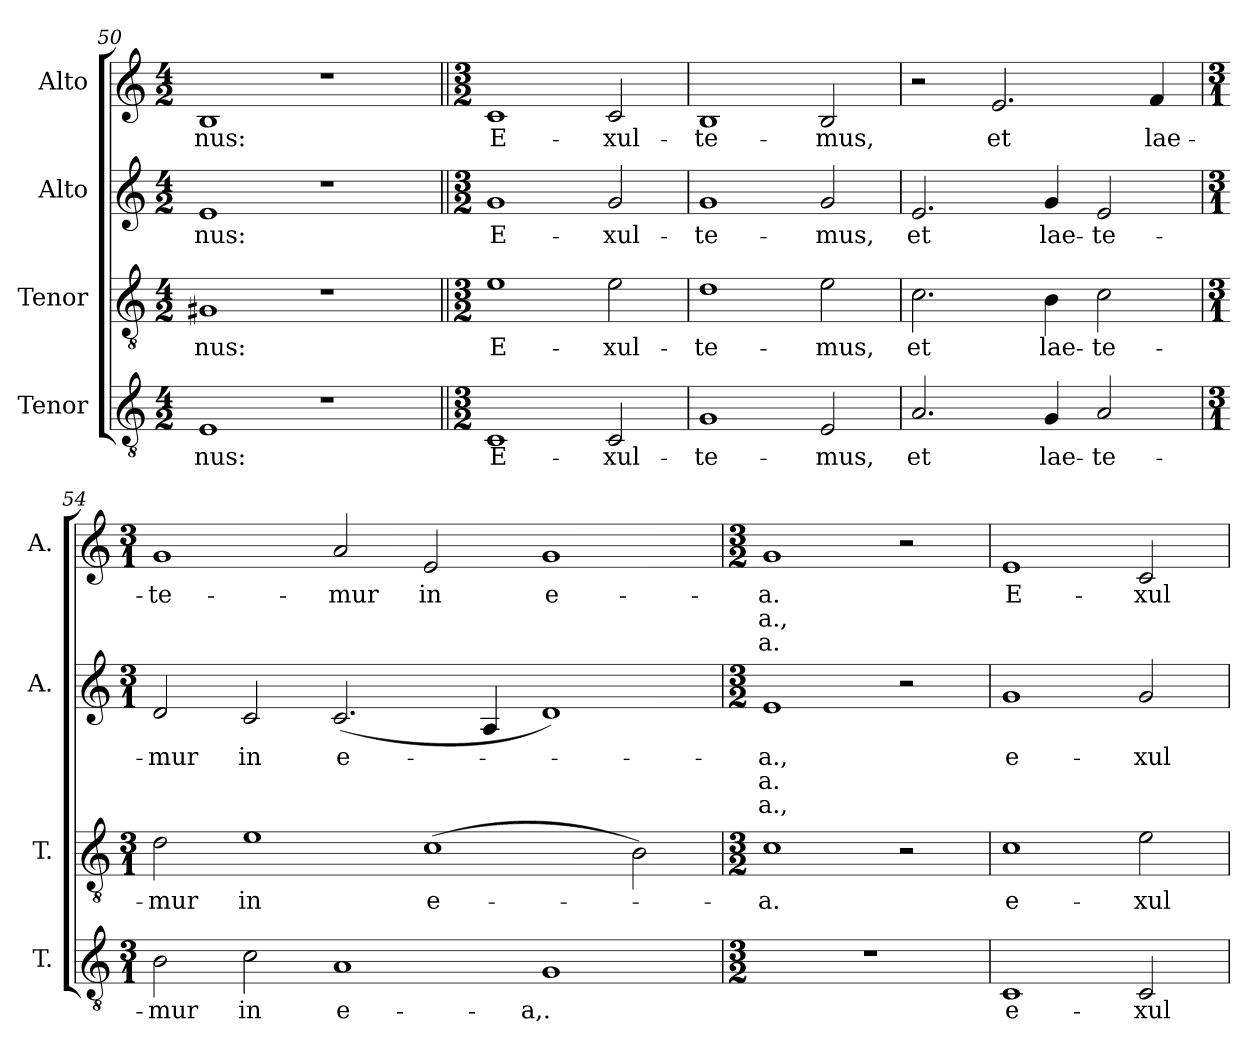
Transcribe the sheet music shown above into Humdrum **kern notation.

**kern	**text	**kern	**text	**kern	**text	**text	**text	**kern	**text	**text	**text
*part4	*part4	*part3	*part3	*part2	*part2	*part2	*part2	*part1	*part1	*part1	*part1
*staff4	*staff4	*staff3	*staff3	*staff2	*staff2	*staff2	*staff2	*staff1	*staff1	*staff1	*staff1
*I"Tenor	*	*I"Tenor	*	*I"Alto	*	*	*	*I"Alto	*	*	*
*I'T.	*	*I'T.	*	*I'A.	*	*	*	*I'A.	*	*	*
*clefGv2	*	*clefGv2	*	*clefG2	*	*	*	*clefG2	*	*	*
*ITrd7c12	*	*ITrd7c12	*	*	*	*	*	*	*	*	*
*k[]	*	*k[]	*	*k[]	*	*	*	*k[]	*	*	*
*C:	*	*C:	*	*C:	*	*	*	*C:	*	*	*
*M4/2	*	*M4/2	*	*M4/2	*	*	*	*M4/2	*	*	*
=50	=50	=50	=50	=50	=50	=50	=50	=50	=50	=50	=50
!	!LO:LY:b:color=#000000	!	!	!	!	!	!	!	!	!	!
!	!	!	!LO:LY:b:color=#000000	!	!	!	!	!	!	!	!
!	!	!	!	!	!LO:LY:b:color=#000000	!	!	!	!	!	!
!	!	!	!	!	!	!	!	!	!LO:LY:b:color=#000000	!	!
1EEi	-nus:	1GG#Xi	-nus:	1ei	-nus:	.	.	1Bi	-nus:	.	.
1r	.	1r	.	1r	.	.	.	1r	.	.	.
=51||	=51||	=51||	=51||	=51||	=51||	=51||	=51||	=51||	=51||	=51||	=51||
*M3/2	*	*M3/2	*	*M3/2	*	*	*	*M3/2	*	*	*
!	!LO:LY:b:color=#000000	!	!	!	!	!	!	!	!	!	!
!	!	!	!LO:LY:b:color=#000000	!	!	!	!	!	!	!	!
!	!	!	!	!	!LO:LY:b:color=#000000	!	!	!	!	!	!
*	*	*	*	*	*	*	*	*MM312	*	*	*
!	!	!	!	!	!	!	!	!	!LO:LY:b:color=#000000	!	!
1CCi	E-	1Ei	E-	1gi	E-	.	.	1ci	E-	.	.
!	!LO:LY:b:color=#000000	!	!	!	!	!	!	!	!	!	!
!	!	!	!LO:LY:b:color=#000000	!	!	!	!	!	!	!	!
!	!	!	!	!	!LO:LY:b:color=#000000	!	!	!	!	!	!
!	!	!	!	!	!	!	!	!	!LO:LY:b:color=#000000	!	!
2CCi/	-xul-	2Ei\	-xul-	2gi/	-xul-	.	.	2ci/	-xul-	.	.
=52	=52	=52	=52	=52	=52	=52	=52	=52	=52	=52	=52
!	!LO:LY:b:color=#000000	!	!	!	!	!	!	!	!	!	!
!	!	!	!LO:LY:b:color=#000000	!	!	!	!	!	!	!	!
!	!	!	!	!	!LO:LY:b:color=#000000	!	!	!	!	!	!
!	!	!	!	!	!	!	!	!	!LO:LY:b:color=#000000	!	!
1GGi	-te-	1Di	-te-	1gi	-te-	.	.	1Bi	-te-	.	.
!	!LO:LY:b:color=#000000	!	!	!	!	!	!	!	!	!	!
!	!	!	!LO:LY:b:color=#000000	!	!	!	!	!	!	!	!
!	!	!	!	!	!LO:LY:b:color=#000000	!	!	!	!	!	!
!	!	!	!	!	!	!	!	!	!LO:LY:b:color=#000000	!	!
2EEi/	-mus,	2Ei\	-mus,	2gi/	-mus,	.	.	2Bi/	-mus,	.	.
=53	=53	=53	=53	=53	=53	=53	=53	=53	=53	=53	=53
!	!LO:LY:b:color=#000000	!	!	!	!	!	!	!	!	!	!
!	!	!	!LO:LY:b:color=#000000	!	!	!	!	!	!	!	!
!	!	!	!	!	!LO:LY:b:color=#000000	!	!	!	!	!	!
2.AAi/	et	2.Ci\	et	2.ei/	et	.	.	2r	.	.	.
!	!	!	!	!	!	!	!	!	!LO:LY:b:color=#000000	!	!
.	.	.	.	.	.	.	.	2.ei/	et	.	.
!	!LO:LY:b:color=#000000	!	!	!	!	!	!	!	!	!	!
!	!	!	!LO:LY:b:color=#000000	!	!	!	!	!	!	!	!
!	!	!	!	!	!LO:LY:b:color=#000000	!	!	!	!	!	!
4GGi/	lae-	4BBi\	lae-	4gi/	lae-	.	.	.	.	.	.
!	!LO:LY:b:color=#000000	!	!	!	!	!	!	!	!	!	!
!	!	!	!LO:LY:b:color=#000000	!	!	!	!	!	!	!	!
!	!	!	!	!	!LO:LY:b:color=#000000	!	!	!	!	!	!
2AAi/	-te-	2Ci\	-te-	2ei/	-te-	.	.	.	.	.	.
!	!	!	!	!	!	!	!	!	!LO:LY:b:color=#000000	!	!
.	.	.	.	.	.	.	.	4fi/	lae-	.	.
=54	=54	=54	=54	=54	=54	=54	=54	=54	=54	=54	=54
*M3/1	*	*M3/1	*	*M3/1	*	*	*	*M3/1	*	*	*
!	!LO:LY:b:color=#000000	!	!	!	!	!	!	!	!	!	!
!	!	!	!LO:LY:b:color=#000000	!	!	!	!	!	!	!	!
!	!	!	!	!	!LO:LY:b:color=#000000	!	!	!	!	!	!
!	!	!	!	!	!	!	!	!	!LO:LY:b:color=#000000	!	!
2BBi\	-mur	2Di\	-mur	2di/	-mur	.	.	1gi	-te-	.	.
!	!LO:LY:b:color=#000000	!	!	!	!	!	!	!	!	!	!
!	!	!	!LO:LY:b:color=#000000	!	!	!	!	!	!	!	!
!	!	!	!	!	!LO:LY:b:color=#000000	!	!	!	!	!	!
2Ci\	in	1Ei	in	2ci/	in	.	.	.	.	.	.
!	!LO:LY:b:color=#000000	!	!	!	!	!	!	!	!	!	!
!	!	!	!	!	!LO:LY:b:color=#000000	!	!	!	!	!	!
!	!	!	!	!	!	!	!	!	!LO:LY:b:color=#000000	!	!
1AAi	e-	.	.	(2.ci/	e-	.	.	2ai/	-mur	.	.
!	!	!	!LO:LY:b:color=#000000	!	!	!	!	!	!	!	!
!	!	!	!	!	!	!	!	!	!LO:LY:b:color=#000000	!	!
.	.	(1Ci	e-	.	.	.	.	2ei/	in	.	.
.	.	.	.	4Ai/	.	.	.	.	.	.	.
!	!LO:LY:b:color=#000000	!	!	!	!	!	!	!	!	!	!
!	!	!	!	!	!	!	!	!	!LO:LY:b:color=#000000	!	!
1GGi	-a,.	.	.	1di)	.	.	.	1gi	e-	.	.
.	.	2BBi\)	.	.	.	.	.	.	.	.	.
!!LO:LB:g=z
=55	=55	=55	=55	=55	=55	=55	=55	=55	=55	=55	=55
*M3/2	*	*M3/2	*	*M3/2	*	*	*	*M3/2	*	*	*
!LO:N:vis=1	!	!	!	!	!	!	!	!	!	!	!
!	!	!	!LO:LY:b:color=#000000	!	!	!	!	!	!	!	!
!	!	!	!	!	!LO:LY:b:color=#000000	!LO:LY:b:color=#000000	!LO:LY:b:color=#000000	!	!	!	!
!	!	!	!	!	!	!	!	!	!LO:LY:b:color=#000000	!LO:LY:b:color=#000000	!LO:LY:b:color=#000000
1.r	.	1Ci	-a.	1ei	-a.,	a.	a.,	1gi	-a.	a.,	a.
.	.	2r	.	2r	.	.	.	2r	.	.	.
=56	=56	=56	=56	=56	=56	=56	=56	=56	=56	=56	=56
!	!LO:LY:b:color=#000000	!	!	!	!	!	!	!	!	!	!
!	!	!	!LO:LY:b:color=#000000	!	!	!	!	!	!	!	!
!	!	!	!	!	!LO:LY:b:color=#000000	!	!	!	!	!	!
!	!	!	!	!	!	!	!	!	!LO:LY:b:color=#000000	!	!
1CCi	e-	1Ci	e-	1gi	e-	.	.	1ei	E-	.	.
!	!LO:LY:b:color=#000000	!	!	!	!	!	!	!	!	!	!
!	!	!	!LO:LY:b:color=#000000	!	!	!	!	!	!	!	!
!	!	!	!	!	!LO:LY:b:color=#000000	!	!	!	!	!	!
!	!	!	!	!	!	!	!	!	!LO:LY:b:color=#000000	!	!
2CCi/	-xul-	2Ei\	-xul-	2gi/	-xul-	.	.	2ci/	-xul-	.	.
=	=	=	=	=	=	=	=	=	=	=	=
*-	*-	*-	*-	*-	*-	*-	*-	*-	*-	*-	*-
